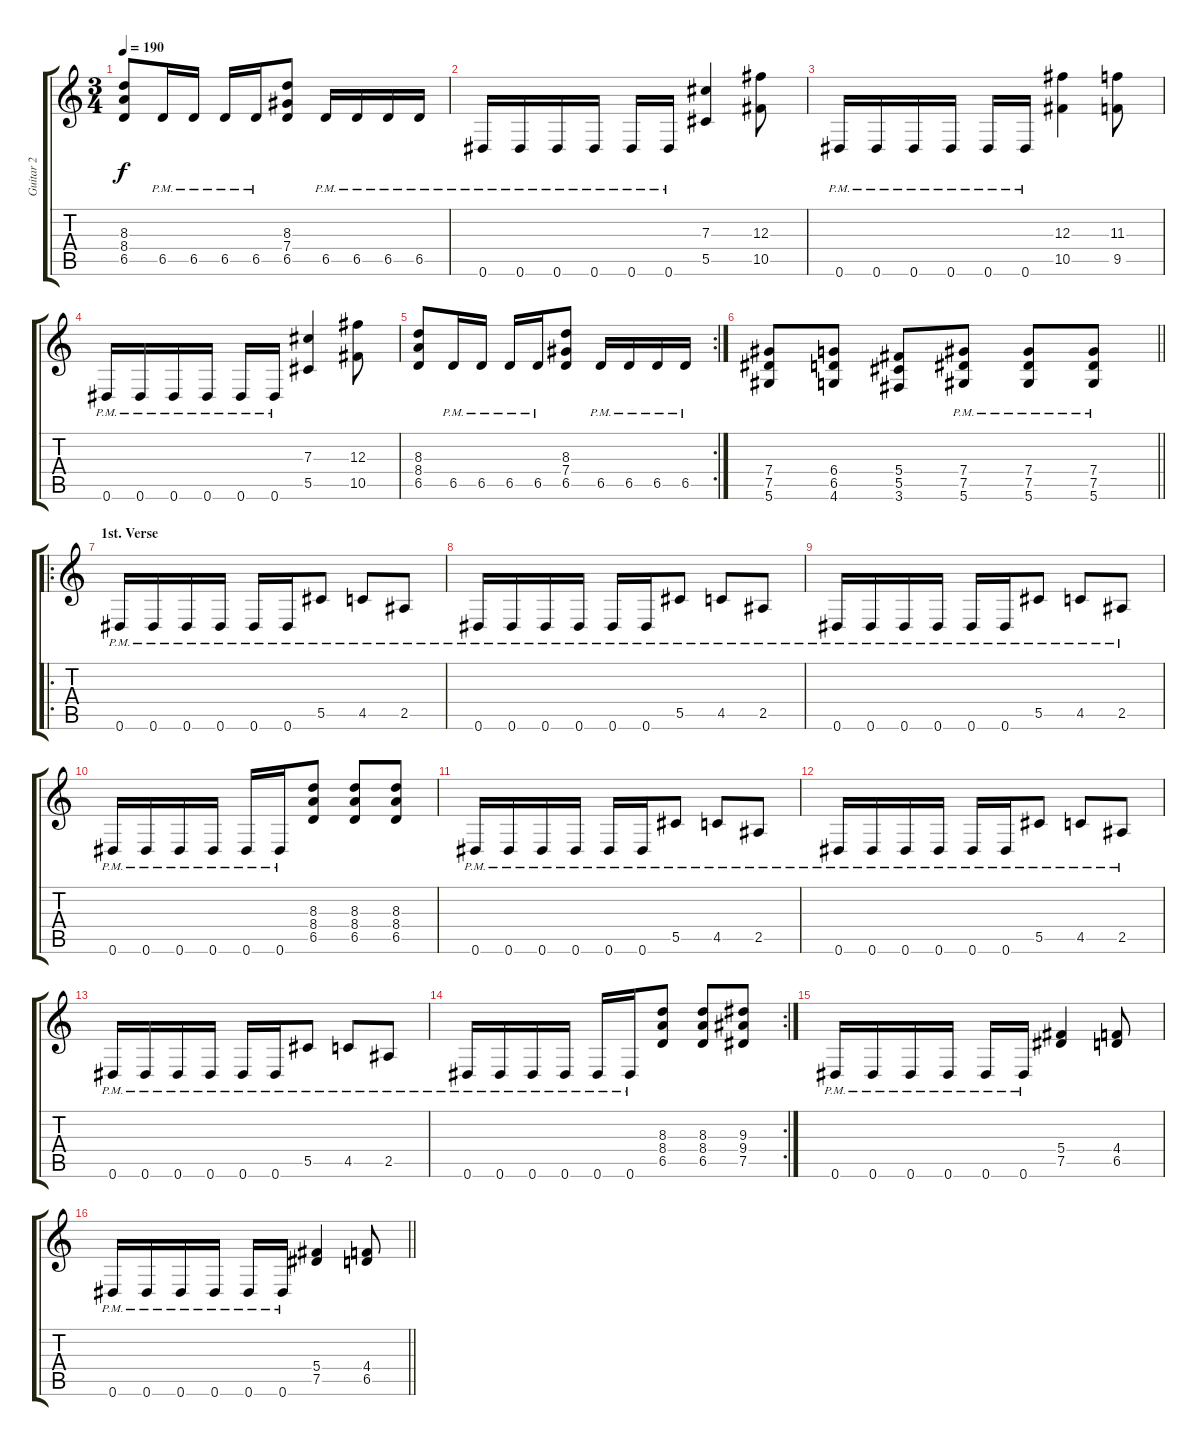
\track ("Guitar 2" "Guitar 2") {instrument overdrivenguitar}
\staff {score tabs}
\tuning (Eb4 Bb3 Gb3 Db3 Ab2 Eb2) {hide}
\ts (3 4)
\tempo 190
\clef g2
\ks c
(8.3 8.4 6.5).8{dy f} 6.5{pm}.16 6.5{pm}.16 6.5{pm}.16 6.5{pm}.16 (8.3 7.4 6.5).8 6.5{pm}.16 6.5{pm}.16 6.5{pm}.16 6.5{pm}.16 |
0.6{pm}.16 0.6{pm}.16 0.6{pm}.16 0.6{pm}.16 0.6{pm}.16 0.6{pm}.16 (7.3 5.5).4 (12.3 10.5).8 |
0.6{pm}.16 0.6{pm}.16 0.6{pm}.16 0.6{pm}.16 0.6{pm}.16 0.6{pm}.16 (12.3 10.5).4 (11.3 9.5).8 |
0.6{pm}.16 0.6{pm}.16 0.6{pm}.16 0.6{pm}.16 0.6{pm}.16 0.6{pm}.16 (7.3 5.5).4 (12.3 10.5).8 |
\rc 2
(8.3 8.4 6.5).8 6.5{pm}.16 6.5{pm}.16 6.5{pm}.16 6.5{pm}.16 (8.3 7.4 6.5).8 6.5{pm}.16 6.5{pm}.16 6.5{pm}.16 6.5{pm}.16 |
\barLineRight lightlight
(7.4 7.5 5.6).8 (6.4 6.5 4.6).8 (5.4 5.5 3.6).8 (7.4{pm} 7.5{pm} 5.6{pm}).8 (7.4{pm} 7.5{pm} 5.6{pm}).8 (7.4{pm} 7.5{pm} 5.6{pm}).8 |
\ro
\section ("" "1st. Verse")
0.6{pm}.16 0.6{pm}.16 0.6{pm}.16 0.6{pm}.16 0.6{pm}.16 0.6{pm}.16 5.5{pm}.8 4.5{pm}.8 2.5{pm}.8 |
0.6{pm}.16 0.6{pm}.16 0.6{pm}.16 0.6{pm}.16 0.6{pm}.16 0.6{pm}.16 5.5{pm}.8 4.5{pm}.8 2.5{pm}.8 |
0.6{pm}.16 0.6{pm}.16 0.6{pm}.16 0.6{pm}.16 0.6{pm}.16 0.6{pm}.16 5.5{pm}.8 4.5{pm}.8 2.5{pm}.8 |
0.6{pm}.16 0.6{pm}.16 0.6{pm}.16 0.6{pm}.16 0.6{pm}.16 0.6{pm}.16 (8.3 8.4 6.5).8 (8.3 8.4 6.5).8 (8.3 8.4 6.5).8 |
0.6{pm}.16 0.6{pm}.16 0.6{pm}.16 0.6{pm}.16 0.6{pm}.16 0.6{pm}.16 5.5{pm}.8 4.5{pm}.8 2.5{pm}.8 |
0.6{pm}.16 0.6{pm}.16 0.6{pm}.16 0.6{pm}.16 0.6{pm}.16 0.6{pm}.16 5.5{pm}.8 4.5{pm}.8 2.5{pm}.8 |
0.6{pm}.16 0.6{pm}.16 0.6{pm}.16 0.6{pm}.16 0.6{pm}.16 0.6{pm}.16 5.5{pm}.8 4.5{pm}.8 2.5{pm}.8 |
\rc 2
0.6{pm}.16 0.6{pm}.16 0.6{pm}.16 0.6{pm}.16 0.6{pm}.16 0.6{pm}.16 (8.3 8.4 6.5).8 (8.3 8.4 6.5).8 (9.3 9.4 7.5).8 |
0.6{pm}.16 0.6{pm}.16 0.6{pm}.16 0.6{pm}.16 0.6{pm}.16 0.6{pm}.16 (5.4 7.5).4 (4.4 6.5).8 |
\barLineRight lightlight
0.6{pm}.16 0.6{pm}.16 0.6{pm}.16 0.6{pm}.16 0.6{pm}.16 0.6{pm}.16 (5.4 7.5).4 (4.4 6.5).8
